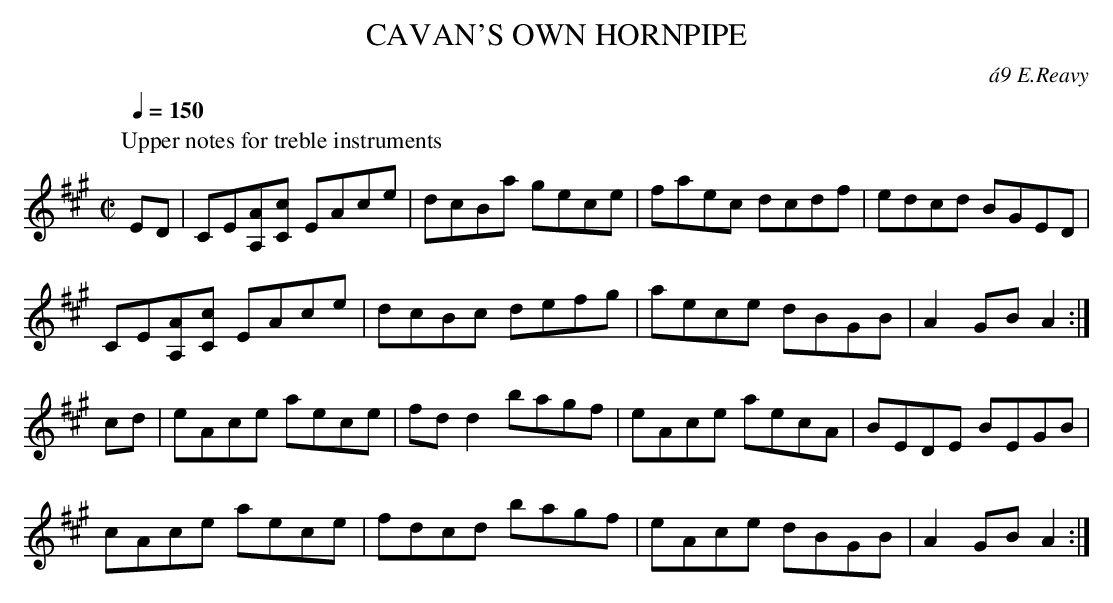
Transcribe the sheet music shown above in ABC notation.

X:1
T:CAVAN'S OWN HORNPIPE
C:\'a9 E.Reavy
Q:1/4=150
M:C|
L:1/8
K:A
P:Upper notes for treble instruments
ED|CE[AA,][cC] EAce|dcBa gece|faec dcdf|edcd BGED|
CE[AA,][cC] EAce|dcBc defg|aece dBGB|A2GB A2:|
cd|eAce aece|fdd2 bagf|eAce aecA|BEDE BEGB|
cAce aece|fdcd bagf|eAce dBGB|A2GB A2:|
